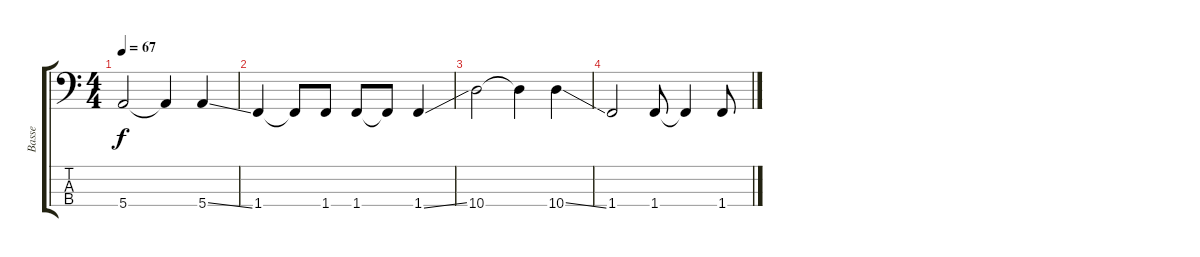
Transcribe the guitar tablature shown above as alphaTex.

\track ("Basse" "Basse") {instrument electricbassfinger}
\staff {score tabs}
\tuning (G2 D2 A1 E1) {hide}
\ts (4 4)
\tempo 67
\clef f4
\ks c
5.4.2{dy f} 5.4{t}.4 5.4{ss}.4 |
1.4.4 1.4{t}.8 1.4.8 1.4.8 1.4{t}.8 1.4{ss}.4 |
10.4.2 10.4{t}.4 10.4{ss}.4 |
\section ("" "")
1.4.2 1.4.8 1.4{t}.4 1.4.8
